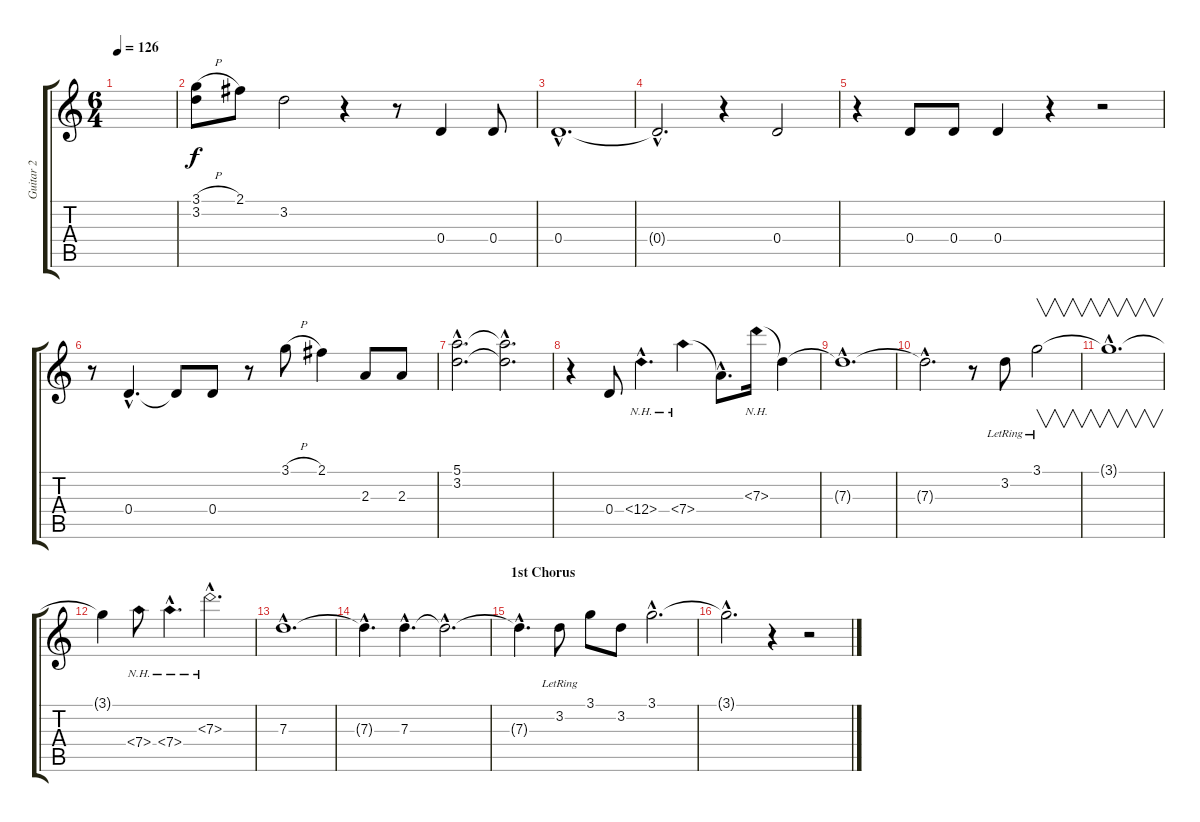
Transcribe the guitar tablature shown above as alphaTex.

\track ("Guitar 2" "Guitar 2") {instrument electricguitarclean}
\staff {score tabs}
\tuning (E4 B3 G3 D3 A2 E2) {hide}
\ts (6 4)
\tempo 126
\clef g2
\ks c
|
(3.1{h} 3.2).8 2.1.8 3.2.2 r.4 r.8 0.4.4 0.4.8 |
0.4{hac}.1{d} |
0.4{hac t}.2{d} r.4 0.4.2 |
r.4 0.4.8 0.4.8 0.4.4 r.4 r.2 |
r.8 0.4{hac}.4{d} 0.4{t}.8 0.4.8 r.8 3.1{h}.8 2.1.4 2.3.8 2.3.8 |
(5.1{hac} 3.2{hac}).2{d} (5.1{hac t} 3.2{hac t}).2{d} |
r.4 0.4.8 12.4{nh hac}.4{d} 7.4{nh}.4 7.4{hac t}.8{d} 7.3{nh}.16 7.3{t}.4 |
7.3{hac t}.1{d} |
7.3{hac t}.2{d} r.8 3.2{lr}.8 3.1{lr}.2{v} |
3.1{hac t}.1{v d} |
3.1{t}.4 7.4{nh}.8 7.4{nh hac}.4{d} 7.3{nh hac}.2{d} |
7.3{hac}.1{d} |
7.3{hac t}.4{d} 7.3{hac}.4{d} 7.3{hac t}.2{d} |
\section ("" "1st Chorus")
7.3{hac t}.4{d} 3.2{lr}.8 3.1.8 3.2.8 3.1{hac}.2{d} |
3.1{hac t}.2{d} r.4 r.2
